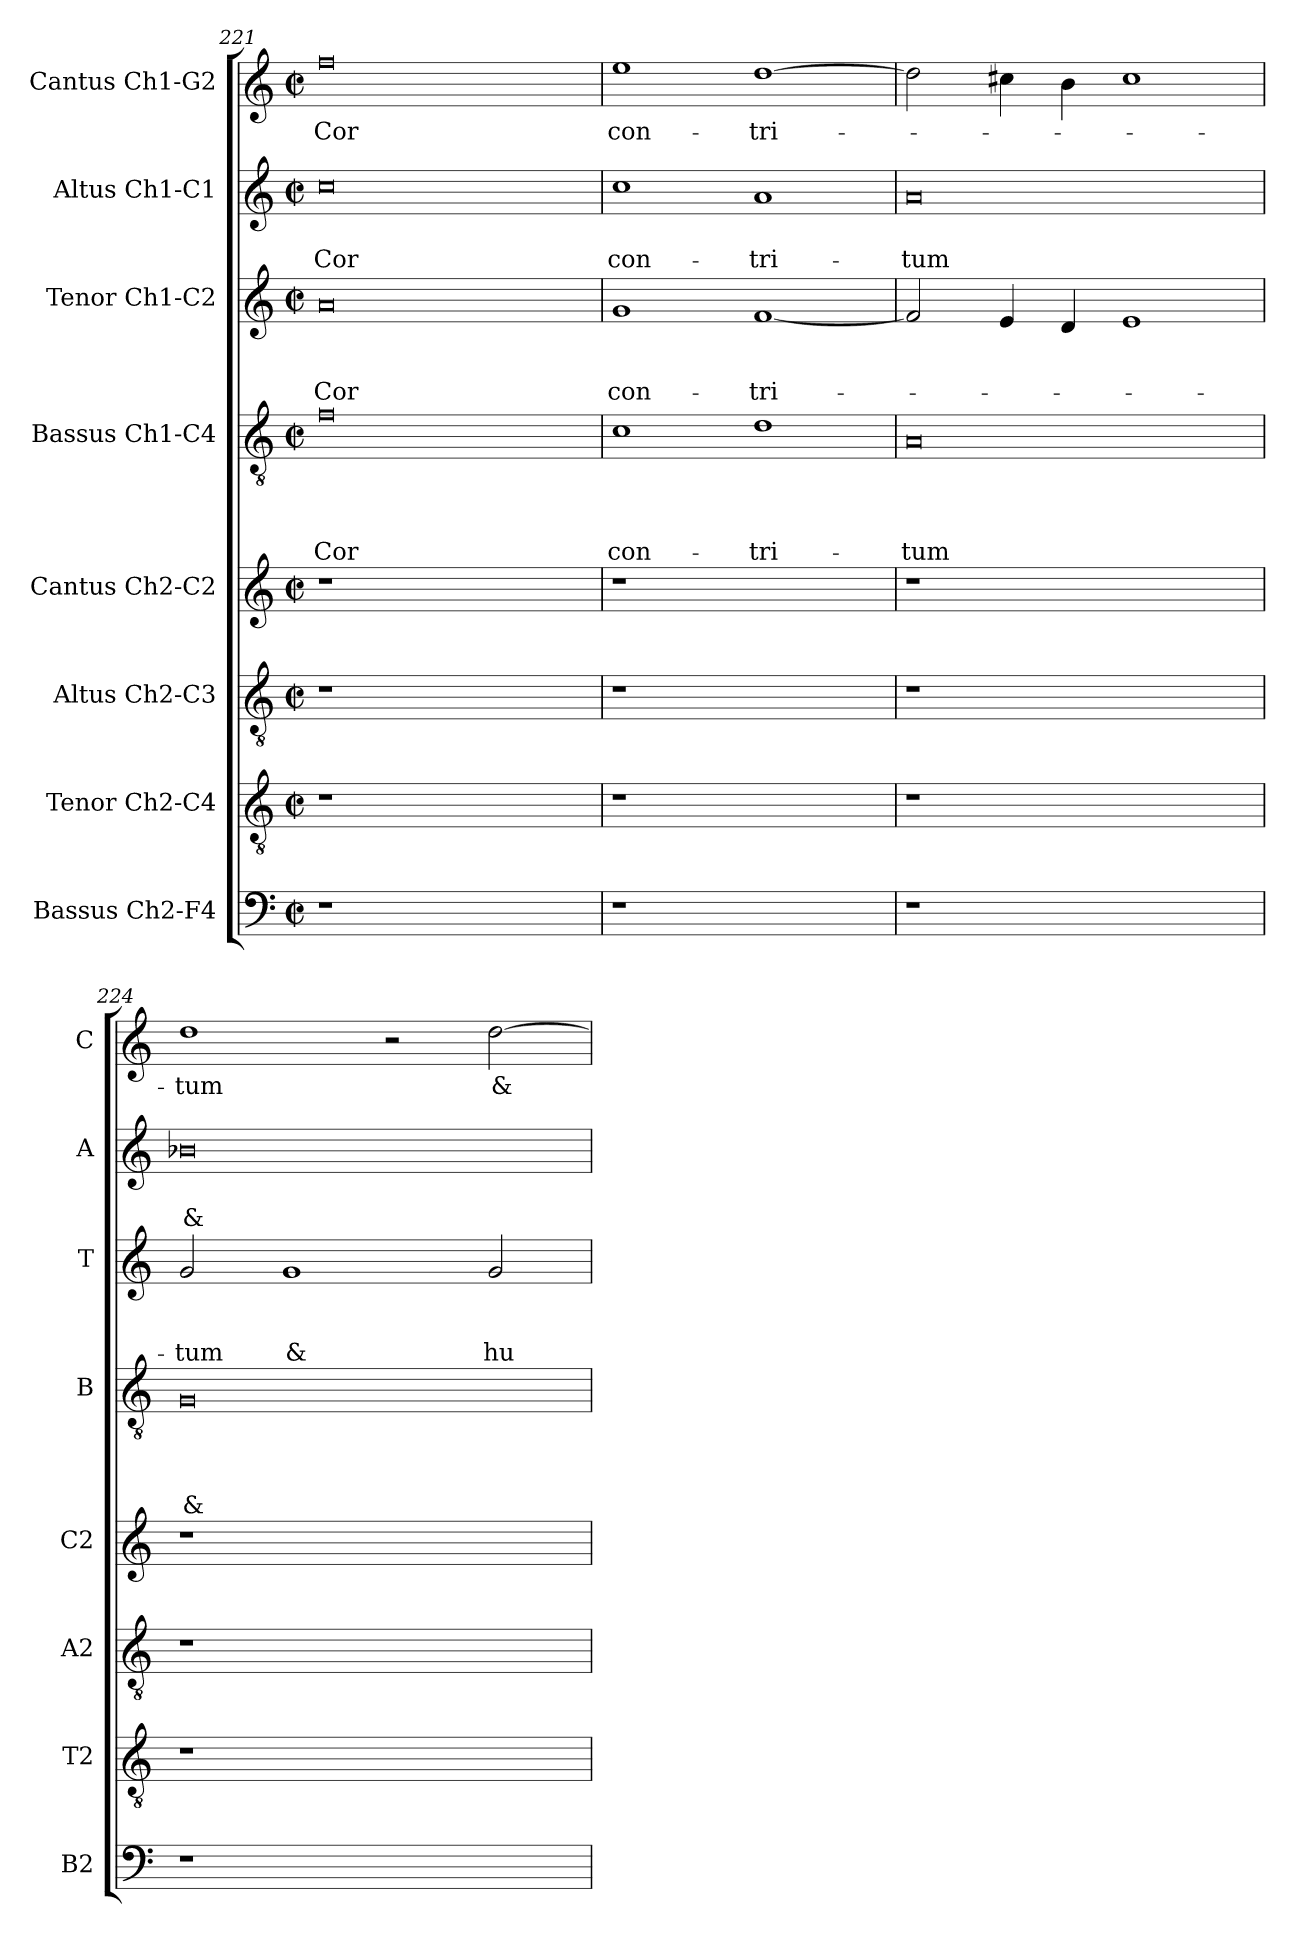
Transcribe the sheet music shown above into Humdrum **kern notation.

**kern	**kern	**kern	**kern	**kern	**text	**text	**text	**text	**kern	**text	**text	**text	**kern	**text	**text	**kern	**text
*part8	*part7	*part6	*part5	*part4	*part4	*part4	*part4	*part4	*part3	*part3	*part3	*part3	*part2	*part2	*part2	*part1	*part1
*staff8	*staff7	*staff6	*staff5	*staff4	*staff4	*staff4	*staff4	*staff4	*staff3	*staff3	*staff3	*staff3	*staff2	*staff2	*staff2	*staff1	*staff1
*I"Bassus Ch2-F4	*I"Tenor Ch2-C4	*I"Altus Ch2-C3	*I"Cantus Ch2-C2	*I"Bassus Ch1-C4	*	*	*	*	*I"Tenor Ch1-C2	*	*	*	*I"Altus Ch1-C1	*	*	*I"Cantus Ch1-G2	*
*I'B2	*I'T2	*I'A2	*I'C2	*I'B	*	*	*	*	*I'T	*	*	*	*I'A	*	*	*I'C	*
!!LO:LB:g=z
*clefF4	*clefGv2	*clefGv2	*clefG2	*clefGv2	*	*	*	*	*clefG2	*	*	*	*clefG2	*	*	*clefG2	*
*k[]	*k[]	*k[]	*k[]	*k[]	*	*	*	*	*k[]	*	*	*	*k[]	*	*	*k[]	*
*C:	*C:	*C:	*C:	*C:	*	*	*	*	*C:	*	*	*	*C:	*	*	*C:	*
*M2/2	*M2/2	*M2/2	*M2/2	*M2/2	*	*	*	*	*M2/2	*	*	*	*M2/2	*	*	*M2/2	*
*met(c|)	*met(c|)	*met(c|)	*met(c|)	*met(c|)	*	*	*	*	*met(c|)	*	*	*	*met(c|)	*	*	*met(c|)	*
=221	=221	=221	=221	=221	=221	=221	=221	=221	=221	=221	=221	=221	=221	=221	=221	=221	=221
!	!	!	!	!	!	!	!	!LO:LY:b	!	!	!	!LO:LY:b	!	!	!LO:LY:b	!	!LO:LY:b
1r	1r	1r	1r	0f	.	.	.	Cor	0a	.	.	Cor	0cc	.	Cor	0ff	Cor
1ryy	1ryy	1ryy	1ryy	.	.	.	.	.	.	.	.	.	.	.	.	.	.
=222	=222	=222	=222	=222	=222	=222	=222	=222	=222	=222	=222	=222	=222	=222	=222	=222	=222
!	!	!	!	!	!	!	!	!LO:LY:b	!	!	!	!LO:LY:b	!	!	!LO:LY:b	!	!LO:LY:b
1r	1r	1r	1r	1c	.	.	.	con-	1g	.	.	con-	1cc	.	con-	1ee	con-
!	!	!	!	!	!	!	!	!LO:LY:b	!	!	!	!LO:LY:b	!	!	!LO:LY:b	!	!LO:LY:b
1ryy	1ryy	1ryy	1ryy	1d	.	.	.	-tri-	[1f	.	.	-tri-	1a	.	-tri-	[1dd	-tri-
=223	=223	=223	=223	=223	=223	=223	=223	=223	=223	=223	=223	=223	=223	=223	=223	=223	=223
!	!	!	!	!	!	!	!	!LO:LY:b	!	!	!	!	!	!	!LO:LY:b	!	!
1r	1r	1r	1r	0A	.	.	.	-tum	2f/]	.	.	.	0a	.	-tum	2dd\]	.
.	.	.	.	.	.	.	.	.	4e/	.	.	.	.	.	.	4cc#X\	.
.	.	.	.	.	.	.	.	.	4d/	.	.	.	.	.	.	4b\	.
1ryy	1ryy	1ryy	1ryy	.	.	.	.	.	1e	.	.	.	.	.	.	1cc#	.
=224	=224	=224	=224	=224	=224	=224	=224	=224	=224	=224	=224	=224	=224	=224	=224	=224	=224
!	!	!	!	!	!	!	!	!LO:LY:b	!	!	!	!LO:LY:b	!	!	!LO:LY:b	!	!LO:LY:b
1r	1r	1r	1r	0G	.	.	.	&	2g/	.	.	-tum	0b-X	.	&	1dd	-tum
!	!	!	!	!	!	!	!	!	!	!	!	!LO:LY:b	!	!	!	!	!
.	.	.	.	.	.	.	.	.	1g	.	.	&	.	.	.	.	.
1ryy	1ryy	1ryy	1ryy	.	.	.	.	.	.	.	.	.	.	.	.	2r	.
!	!	!	!	!	!	!	!	!	!	!	!	!LO:LY:b	!	!	!	!	!LO:LY:b
.	.	.	.	.	.	.	.	.	2g/	.	.	hu-	.	.	.	[2dd\	&
=	=	=	=	=	=	=	=	=	=	=	=	=	=	=	=	=	=
*-	*-	*-	*-	*-	*-	*-	*-	*-	*-	*-	*-	*-	*-	*-	*-	*-	*-
